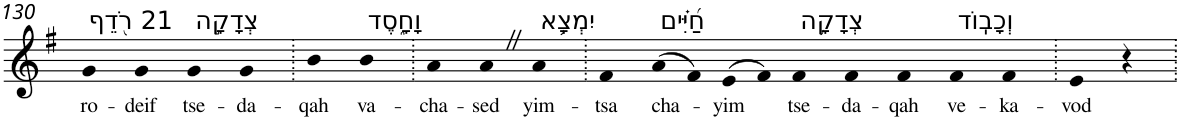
**kern	**text
*part1	*part1
*staff1	*staff1
*I"Piano	*
*I'Pno	*
!!LO:PB:g=z
*clefG2	*
*k[f#]	*
*G:	*
=130	=130
!LO:TX:a:t=21 רֹ֭דֵף	!
!	!LO:LY:b
4g	ro-
!	!LO:LY:b
4g	-deif
!LO:TX:a:t=צְדָקָ֣ה	!
!	!LO:LY:b
4g	tse-
!	!LO:LY:b
4g	-da-
=131.	=131.
!	!LO:LY:b
4b	-qah
!LO:TX:a:t=וָחָ֑סֶד	!
!	!LO:LY:b
4b	va-
=132.	=132.
!	!LO:LY:b
4a	-cha-
!	!LO:LY:b
4aZ	-sed
!LO:TX:a:t=יִמְצָ֥א	!
!	!LO:LY:b
4a	yim-
=133.	=133.
!	!LO:LY:b
4f#	-tsa
!LO:TX:a:t=חַ֝יִּ֗ים	!
!	!LO:LY:b
(>8a	cha-
8f#)	.
!	!LO:LY:b
(>8e	-yim
8f#)	.
!LO:TX:a:t=צְדָקָ֥ה	!
!	!LO:LY:b
4f#	tse-
!	!LO:LY:b
4f#	-da-
!	!LO:LY:b
4f#	-qah
!LO:TX:a:t=וְכָבֽוֹד	!
!	!LO:LY:b
4f#	ve-
!	!LO:LY:b
4f#	-ka-
=134.	=134.
!	!LO:LY:b
4e	-vod
4r	.
=.	=.
*-	*-
